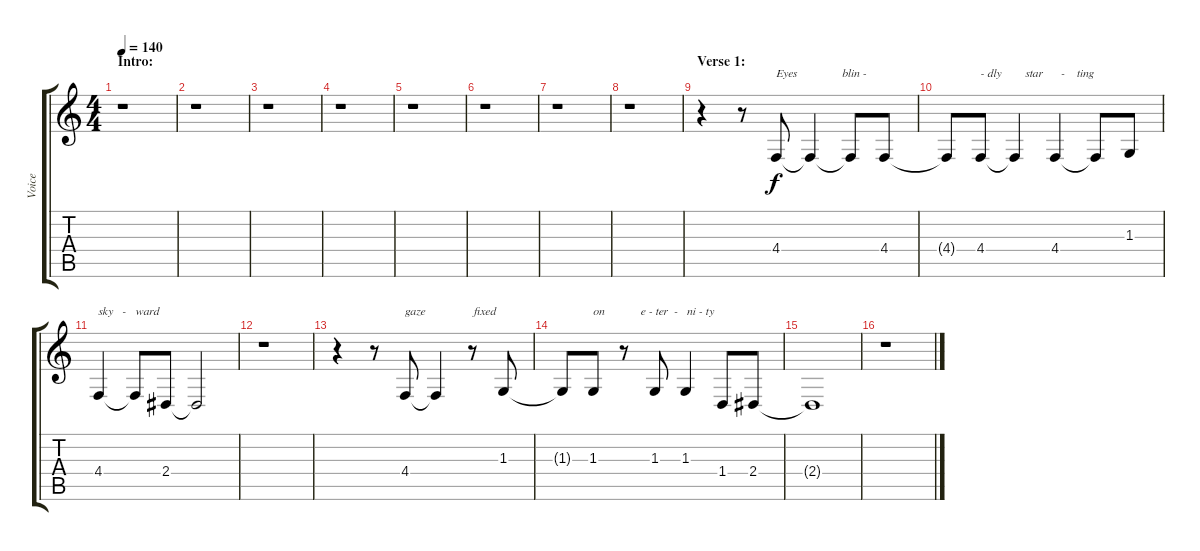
\track ("Voice" "Voice") {instrument violin}
\staff {score tabs}
\tuning (Eb4 Bb3 Gb3 Db3 Ab2 Eb2) {hide}
\ts (4 4)
\section ("" "Intro:")
\tempo 140
\clef g2
\ks c
r.1{dy f instrument violin} |
r.1 |
r.1 |
r.1 |
r.1 |
r.1 |
r.1 |
r.1 |
\section ("" "Verse 1:")
r.4 r.8 4.4.8{txt "Eyes               blin -"} 4.4{t}.4 4.4{t}.8 4.4.8 |
4.4{t}.8 4.4.8{txt "- dly        star      -    ting "} 4.4{t}.4 4.4.4 4.4{t}.8 1.3.8 |
4.4.4{txt "sky   -   ward"} 4.4{t}.8 2.4.8 2.4{t}.2 |
r.1 |
r.4 r.8 4.4.8{txt "gaze                fixed"} 4.4{t}.4 r.8 1.3.8 |
1.3{t}.8 1.3.8{txt "on            e - ter  -   ni - ty"} r.8 1.3.8 1.3.4 1.4.8 2.4.8 |
2.4{t}.1 |
r.1
